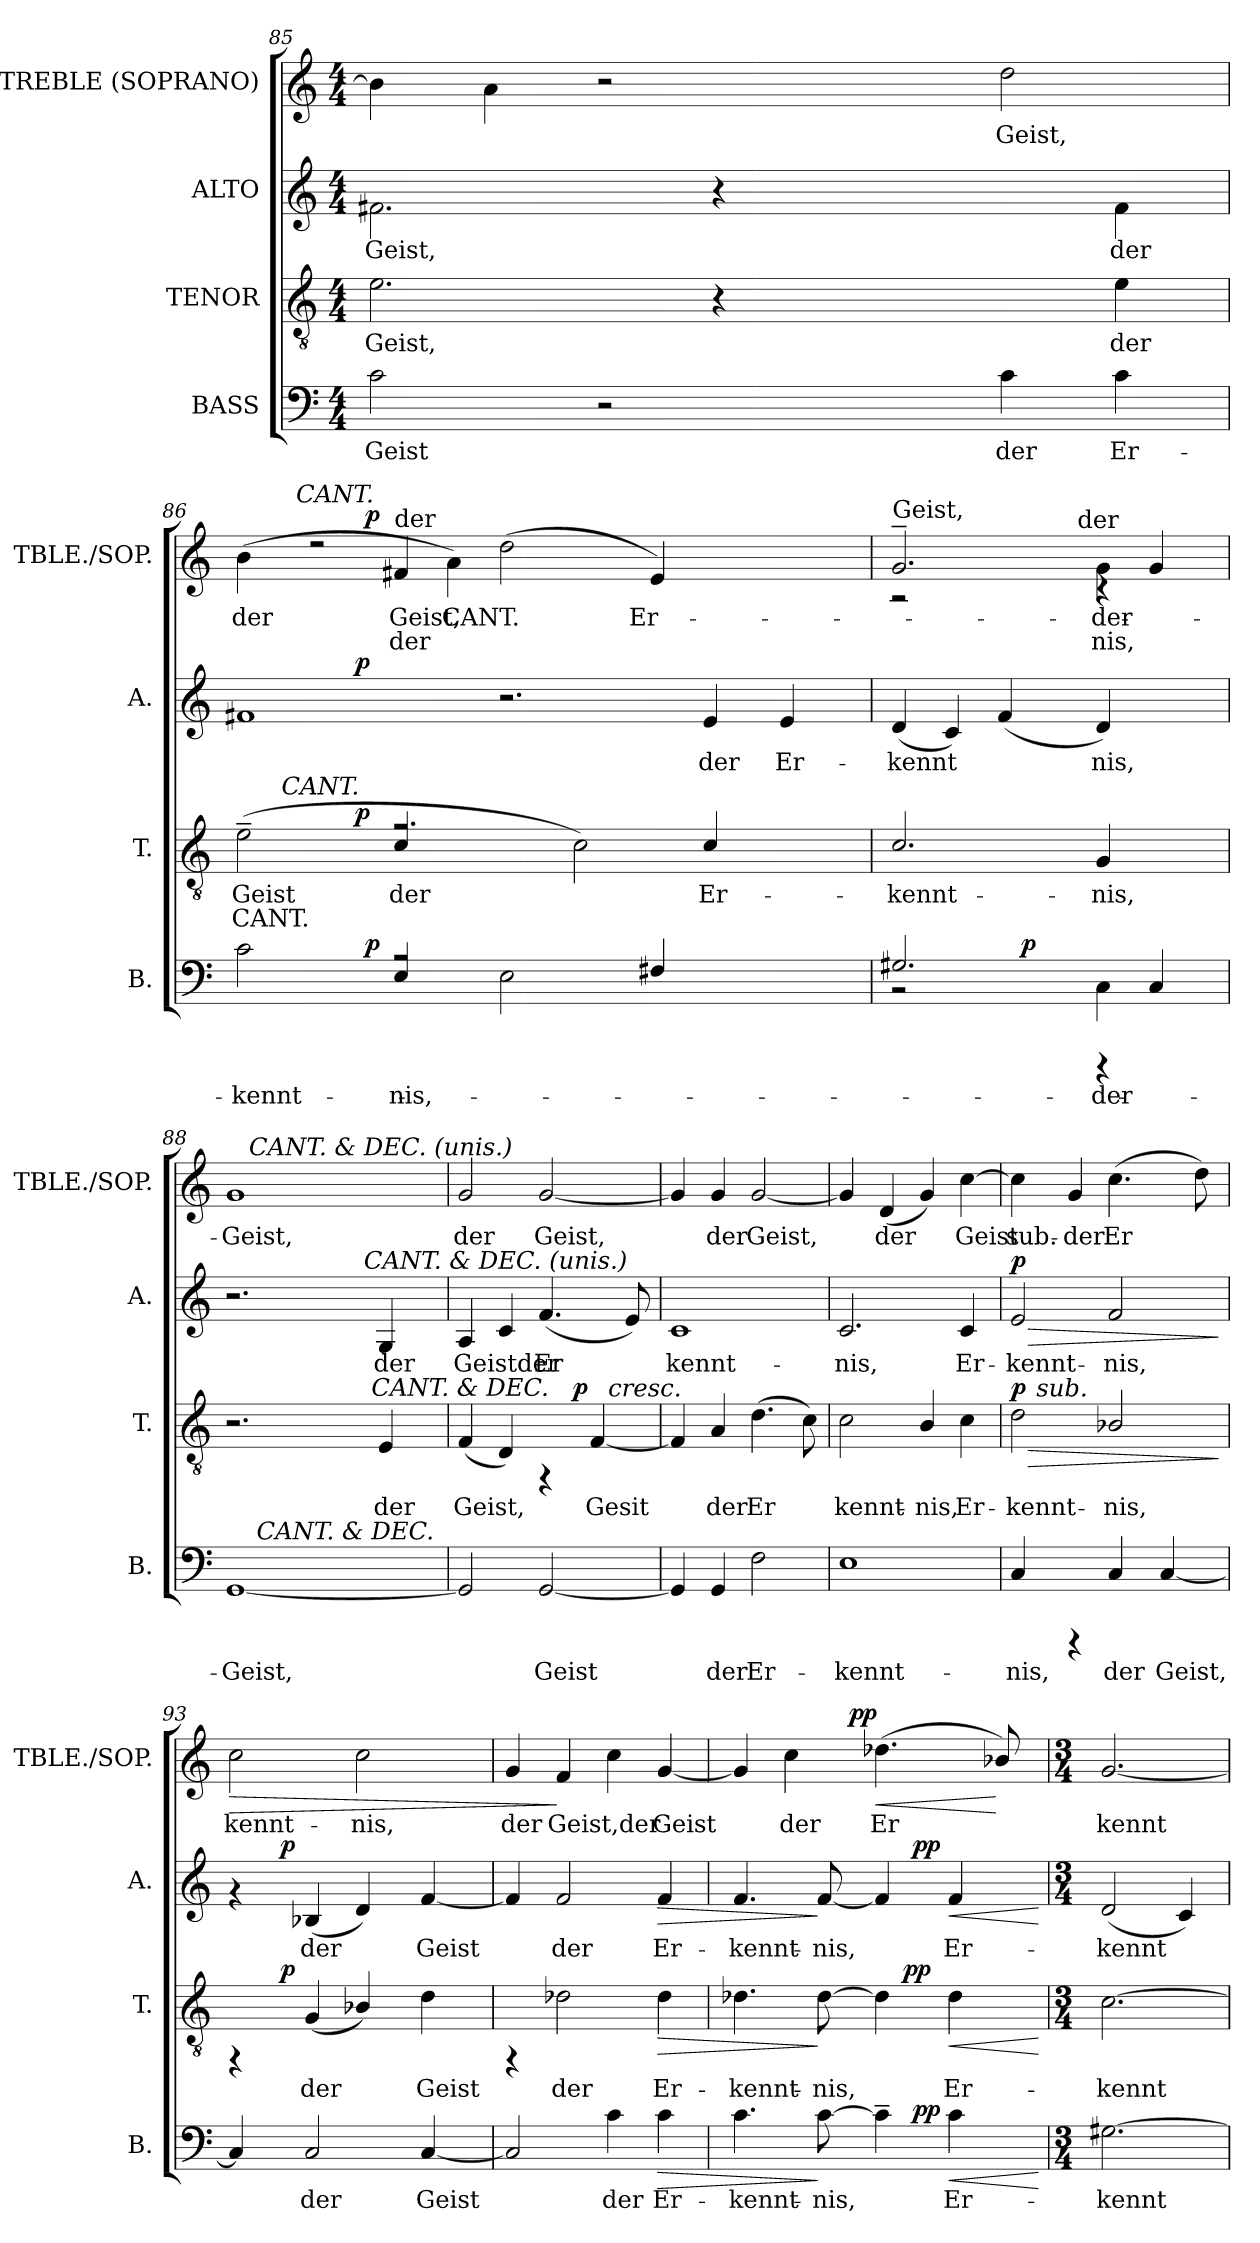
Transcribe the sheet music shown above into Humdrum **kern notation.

**kern	**text	**dynam	**kern	**text	**text	**dynam	**kern	**text	**dynam	**kern	**text	**text	**dynam
*part4	*part4	*part4	*part3	*part3	*part3	*part3	*part2	*part2	*part2	*part1	*part1	*part1	*part1
*staff4	*staff4	*staff4	*staff3	*staff3	*staff3	*staff3	*staff2	*staff2	*staff2	*staff1	*staff1	*staff1	*staff1
*I"BASS	*	*	*I"TENOR	*	*	*	*I"ALTO	*	*	*I"TREBLE  (SOPRANO)	*	*	*
*I'B.	*	*	*I'T.	*	*	*	*I'A.	*	*	*I'TBLE./SOP.	*	*	*
*clefF4	*	*	*clefGv2	*	*	*	*clefG2	*	*	*clefG2	*	*	*
*k[]	*	*	*k[]	*	*	*	*k[]	*	*	*k[]	*	*	*
*C:	*	*	*C:	*	*	*	*C:	*	*	*C:	*	*	*
*M4/4	*	*	*M4/4	*	*	*	*M4/4	*	*	*M4/4	*	*	*
=85	=85	=85	=85	=85	=85	=85	=85	=85	=85	=85	=85	=85	=85
!	!LO:LY:b:cj	!	!	!LO:LY:b:cj	!	!	!	!LO:LY:b:cj	!	!	!LO:LY:b:cj	!	!
2c\	Geist	.	2.e\	Geist,	.	.	2.f#X\	Geist,	.	4b\]	.	.	.
!	!	!	!	!	!	!	!	!	!	!	!LO:LY:b:cj	!	!
.	.	.	.	.	.	.	.	.	.	4a\	.	.	.
2r	.	.	.	.	.	.	.	.	.	2r	.	.	.
.	.	.	4r	.	.	.	4r	.	.	.	.	.	.
2ryy	.	.	2.ryy	.	.	.	2.ryy	.	.	2ryy	.	.	.
!	!LO:LY:b:cj	!	!	!	!	!	!	!	!	!	!LO:LY:b:cj	!	!
4c\	der	.	.	.	.	.	.	.	.	2dd\	Geist,	.	.
!	!LO:LY:b:cj	!	!	!LO:LY:b:cj	!	!	!	!LO:LY:b:cj	!	!	!	!	!
4c\	Er-	.	4e\	der	.	.	4f#\	der	.	.	.	.	.
=86	=86	=86	=86	=86	=86	=86	=86	=86	=86	=86	=86	=86	=86
!	!LO:LY:b:cj	!	!	!LO:LY:b:cj	!LO:LY:b:cj	!	!	!	!	!	!LO:LY:b:cj	!LO:LY:b:cj	!
*^	*	*	*^	*	*	*	*^	*	*	*^	*	*	*
*	*^	*	*	*	*^	*	*	*	*	*	*	*	*	*^	*	*	*
*	*	*	*	*	*	*	*^	*	*	*	*	*	*	*	*	*	*^	*	*	*
2c\	2ryy	4ryy	-kennt-	.	(<2e~>\	2ryy	4ryy	8.ryy	Geist	CANT.	.	1f#X	4ryy	.	.	(<4b\	2ryy	4ryy	8..ryy	der	.	.
!	!	!	!	!	!	!	!	!LO:TX:a:i:t=CANT.	!	!	!	!	!	!	!	!	!	!	!	!	!	!
.	.	.	.	.	.	.	.	1ryy	.	.	.	.	.	.	.	.	.	.	.	.	.	.
!	!	!	!	!	!	!	!	!	!	!	!	!	!	!	!	!	!	!	!LO:TX:a:i:t=CANT.	!	!	!
.	.	.	.	.	.	.	.	.	.	.	.	.	.	.	.	.	.	.	1ryy	.	.	.
.	.	8ryy	.	.	.	.	8ryy	.	.	.	.	.	8ryy	.	.	2r	.	8ryy	.	.	.	.
.	.	32ryy	.	.	.	.	64ryy	.	.	.	.	.	64ryy	.	.	.	.	32ryy	.	.	.	.
!	!	!	!	!	!	!	!	!	!	!	!LO:DY:b	!	!	!	!LO:DY:b	!	!	!	!	!	!	!
.	.	.	.	.	.	.	1ryy	.	.	.	p	.	1ryy	.	p	.	.	.	.	.	.	.
!	!	!	!	!LO:DY:a	!	!	!	!	!	!	!	!	!	!	!	!	!	!	!	!	!	!LO:DY:b
.	.	1ryy	.	p	.	.	.	.	.	.	.	.	.	.	.	.	.	1ryy	.	.	.	p
!	!	!	!	!	!	!	!	!	!	!	!	!	!	!	!	!	!LO:TX:a:t=der	!	!	!	!	!
!	!	!	!LO:LY:b:cj	!	!	!	!	!	!LO:LY:b:cj	!LO:LY:b:cj	!	!	!	!	!	!	!	!	!	!LO:LY:b:cj	!LO:LY:b:cj	!
2r	4E/	.	-nis,	.	2.r	4c/	.	.	der	.	.	.	.	.	.	.	4f#X/	.	.	Geist,	der	.
!	!	!	!	!	!	!	!	!	!	!	!	!	!	!	!	!	!	!	!	!LO:LY:b:cj	!LO:LY:b:cj	!
.	2ryy	.	.	.	.	4ryy	.	.	.	.	.	.	.	.	.	4a\)	2ryy	.	.	CANT.	.	.
2E\	.	.	.	.	.	1ryy	.	.	.	.	.	2.r	.	.	.	(>2dd\	.	.	.	.	.	.
.	.	.	.	.	.	.	.	1ryy	.	.	.	.	.	.	.	.	.	.	.	.	.	.
.	.	.	.	.	.	.	.	.	.	.	.	.	.	.	.	.	.	.	1ryy	.	.	.
.	1ryy	.	.	.	2c\)	.	.	.	.	.	.	.	.	.	.	.	1ryy	.	.	.	.	.
.	.	.	.	.	.	.	2ryy	.	.	.	.	.	2ryy	.	.	.	.	.	.	.	.	.
.	.	2ryy	.	.	.	.	.	.	.	.	.	.	.	.	.	.	.	2ryy	.	.	.	.
!	!	!	!LO:LY:b:cj	!	!	!	!	!	!	!	!	!	!	!	!	!	!	!	!	!LO:LY:b:cj	!LO:LY:b:cj	!
4F#X/	.	.	.	.	.	.	.	.	.	.	.	.	.	.	.	4e/)	.	.	.	Er-	-	.
!	!	!	!	!	!	!	!	!	!LO:LY:b:cj	!LO:LY:b:cj	!	!	!	!LO:LY:b:cj	!	!	!	!	!	!	!	!
2ryy	.	.	.	.	4c/	.	.	.	Er-	-	.	4e/	.	der	.	2ryy	.	.	.	.	.	.
.	.	.	.	.	.	.	4ryy	.	.	.	.	.	4ryy	.	.	.	.	.	.	.	.	.
.	.	4ryy	.	.	.	.	.	.	.	.	.	.	.	.	.	.	.	4ryy	.	.	.	.
!	!	!	!	!	!	!	!	!	!	!	!	!	!	!LO:LY:b:cj	!	!	!	!	!	!	!	!
.	.	.	.	.	4ryy	4ryy	.	.	.	.	.	4e/	.	Er-	.	.	.	.	.	.	.	.
.	.	.	.	.	.	.	16..ryy	.	.	.	.	.	16..ryy	.	.	.	.	.	.	.	.	.
.	.	16.ryy	.	.	.	.	.	.	.	.	.	.	.	.	.	.	.	16.ryy	.	.	.	.
.	.	.	.	.	.	.	.	16ryy	.	.	.	.	.	.	.	.	.	.	.	.	.	.
.	.	.	.	.	.	.	.	.	.	.	.	.	.	.	.	.	.	.	32ryy	.	.	.
=87	=87	=87	=87	=87	=87	=87	=87	=87	=87	=87	=87	=87	=87	=87	=87	=87	=87	=87	=87	=87	=87	=87
!	!	!	!	!	!	!	!	!	!	!	!	!	!	!	!	!LO:TX:a:t=Geist,	!	!	!	!	!	!
!	!	!	!	!	!	!	!	!	!LO:LY:b:cj	!	!	!	!	!LO:LY:b:cj	!	!	!	!	!	!	!	!
*	*	*	*	*	*v	*v	*v	*v	*	*	*	*	*	*	*	*	*	*v	*v	*	*	*
*	*	*	*	*	*	*	*	*	*v	*v	*	*	*	*	*	*	*	*
2.G#X/	2r	2ryy	.	.	2.c/	kennt-	.	.	(<4d/	-kennt-	.	2.g~</	2r	2ryy	.	.	.
!	!	!	!	!	!	!	!	!	!	!LO:LY:b:cj	!	!	!	!	!	!	!
.	.	.	.	.	.	.	.	.	4c/)	--	.	.	.	.	.	.	.
!	!	!	!	!	!	!	!	!	!	!LO:LY:b:cj	!	!	!	!	!	!	!
.	4ryy	16ryy	.	.	.	.	.	.	(<4f/	--	.	.	4ryy	8ryy	.	.	.
!	!	!	!	!LO:DY:b	!	!	!	!	!	!	!	!	!	!	!	!	!
.	.	2ryy	.	p	.	.	.	.	.	.	.	.	.	.	.	.	.
.	.	.	.	.	.	.	.	.	.	.	.	.	.	16ryy	.	.	.
.	.	.	.	.	.	.	.	.	.	.	.	.	.	64ryy	.	.	.
!	!	!	!	!	!	!	!	!	!	!	!	!	!	!LO:TX:a:t=der	!	!	!
.	.	.	.	.	.	.	.	.	.	.	.	.	.	2ryy	.	.	.
!	!	!	!LO:LY:b:cj	!	!	!LO:LY:b:cj	!	!	!	!LO:LY:b:cj	!	!	!	!	!LO:LY:b:cj	!LO:LY:b:cj	!
4rAAAA	4C\	.	der	.	4G/	-nis,	.	.	4d/)	-nis,	.	4rc	4g\	.	der	nis,	.
4C/	4ryy	.	.	.	4ryy	.	.	.	4ryy	.	.	4g/	4ryy	.	.	.	.
.	.	8.ryy	.	.	.	.	.	.	.	.	.	.	.	.	.	.	.
.	.	.	.	.	.	.	.	.	.	.	.	.	.	32.ryy	.	.	.
!!LO:PB:g=z
=88	=88	=88	=88	=88	=88	=88	=88	=88	=88	=88	=88	=88	=88	=88	=88	=88	=88
!	!	!	!LO:LY:b:cj	!	!	!	!	!	!	!	!	!	!	!	!LO:LY:b:cj	!	!
*	*v	*v	*	*	*^	*	*	*	*^	*	*	*	*v	*v	*	*	*
[<1GG	16..ryy	Geist,	.	2.r	2ryy	.	.	.	2.r	2ryy	.	.	1g	16.ryy	Geist,	.	.
!	!	!	!	!	!	!	!	!	!	!	!	!	!	!LO:TX:a:i:t=CANT. & DEC. (unis.)	!	!	!
.	.	.	.	.	.	.	.	.	.	.	.	.	.	2ryy	.	.	.
!	!LO:TX:a:i:t=CANT. & DEC.	!	!	!	!	!	!	!	!	!	!	!	!	!	!	!	!
.	2ryy	.	.	.	.	.	.	.	.	.	.	.	.	.	.	.	.
.	.	.	.	.	8...ryy	.	.	.	.	8..ryy	.	.	.	.	.	.	.
.	.	.	.	.	.	.	.	.	.	.	.	.	.	4ryy	.	.	.
.	4ryy	.	.	.	.	.	.	.	.	.	.	.	.	.	.	.	.
!	!	!	!	!	!	!	!	!	!	!LO:TX:a:i:t=CANT. & DEC. (unis.)	!	!	!	!	!	!	!
.	.	.	.	.	.	.	.	.	.	4ryy	.	.	.	.	.	.	.
!	!	!	!	!	!LO:TX:a:i:t=CANT. & DEC.	!	!	!	!	!	!	!	!	!	!	!	!
.	.	.	.	.	4ryy	.	.	.	.	.	.	.	.	.	.	.	.
!	!	!	!	!	!	!LO:LY:b:cj	!	!	!	!	!LO:LY:b:cj	!	!	!	!	!	!
.	.	.	.	4E/	.	der	.	.	4G/	.	der	.	.	.	.	.	.
.	.	.	.	.	.	.	.	.	.	.	.	.	.	8ryy	.	.	.
.	8ryy	.	.	.	.	.	.	.	.	.	.	.	.	.	.	.	.
.	.	.	.	.	.	.	.	.	.	32ryy	.	.	.	32ryy	.	.	.
.	64ryy	.	.	.	64ryy	.	.	.	.	.	.	.	.	.	.	.	.
=89	=89	=89	=89	=89	=89	=89	=89	=89	=89	=89	=89	=89	=89	=89	=89	=89	=89
!	!	!LO:LY:b:cj	!	!	!	!LO:LY:b:cj	!	!	!	!	!LO:LY:b:cj	!	!	!	!LO:LY:b:cj	!	!
*	*	*	*	*	*	*	*	*	*v	*v	*	*	*	*	*	*	*
*v	*v	*	*	*	*^	*	*	*	*	*	*	*v	*v	*	*	*
2GG/]	.	.	(<4F/	2ryy	2ryy	Geist,	.	.	4A/	Geistder	.	2g/	der	.	.
!	!	!	!	!	!	!LO:LY:b:cj	!	!	!	!LO:LY:b:cj	!	!	!	!	!
.	.	.	4D/)	.	.	.	.	.	4c/	.	.	.	.	.	.
!	!LO:LY:b:cj	!	!	!	!	!	!	!	!	!LO:LY:b:cj	!	!	!LO:LY:b:cj	!	!
[<2GG/	Geist	.	4rFF	8.ryy	4ryy	.	.	.	(<4.f/	Er	.	[<2g/	Geist,	.	.
!	!	!	!	!	!	!	!	!LO:DY:a	!	!	!	!	!	!	!
.	.	.	.	4ryy	.	.	.	p	.	.	.	.	.	.	.
!	!	!	!	!	!	!LO:LY:b:cj	!	!	!	!	!	!	!	!	!
.	.	.	[<4F/	.	16ryy	Gesit	.	.	.	.	.	.	.	.	.
!	!	!	!	!	!LO:TX:a:i:t=cresc.	!	!	!	!	!	!	!	!	!	!
.	.	.	.	.	8.ryy	.	.	.	.	.	.	.	.	.	.
!	!	!	!	!	!	!	!	!	!	!LO:LY:b:cj	!	!	!	!	!
.	.	.	.	.	.	.	.	.	8e/)	.	.	.	.	.	.
.	.	.	.	16ryy	.	.	.	.	.	.	.	.	.	.	.
=90	=90	=90	=90	=90	=90	=90	=90	=90	=90	=90	=90	=90	=90	=90	=90
!	!LO:LY:b:cj	!	!	!	!	!LO:LY:b:cj	!	!	!	!LO:LY:b:cj	!	!	!LO:LY:b:cj	!	!
*	*	*	*v	*v	*v	*	*	*	*	*	*	*	*	*	*
4GG/]	.	.	4F/]	.	.	.	1c	kennt-	.	4g/]	.	.	.
!	!LO:LY:b:cj	!	!	!LO:LY:b:cj	!	!	!	!	!	!	!LO:LY:b:cj	!	!
4GG/	der	.	4A/	der	.	.	.	.	.	4g/	der	.	.
!	!LO:LY:b:cj	!	!	!LO:LY:b:cj	!	!	!	!	!	!	!LO:LY:b:cj	!	!
2F\	Er-	.	(>4.d\	Er	.	.	.	.	.	[<2g/	Geist,	.	.
!	!	!	!	!LO:LY:b:cj	!	!	!	!	!	!	!	!	!
.	.	.	8c\)	.	.	.	.	.	.	.	.	.	.
=91	=91	=91	=91	=91	=91	=91	=91	=91	=91	=91	=91	=91	=91
!	!LO:LY:b:cj	!	!	!LO:LY:b:cj	!	!	!	!LO:LY:b:cj	!	!	!LO:LY:b:cj	!	!
1E	-kennt-	.	2c\	kennt-	.	.	2.c/	-nis,	.	4g/]	.	.	.
!	!	!	!	!	!	!	!	!	!	!	!LO:LY:b:cj	!	!
.	.	.	.	.	.	.	.	.	.	(<4d/	der	.	.
!	!	!	!	!LO:LY:b:cj	!	!	!	!	!	!	!LO:LY:b:cj	!	!
.	.	.	4B/	-nis,	.	.	.	.	.	4g/)	.	.	.
!	!	!	!	!LO:LY:b:cj	!	!	!	!LO:LY:b:cj	!	!	!LO:LY:b:cj	!	!
.	.	.	4c\	Er-	.	.	4c/	Er-	.	[>4cc\	Geist	.	.
=92	=92	=92	=92	=92	=92	=92	=92	=92	=92	=92	=92	=92	=92
!	!LO:LY:b:cj	!	!	!LO:LY:b:cj	!	!LO:HP:b	!	!LO:LY:b:cj	!LO:HP:b	!	!LO:LY:b:cj	!	!
!	!	!	!	!	!	!LO:DY:n=1:a	!	!	!LO:DY:n=1:a	!	!	!	!
*	*	*	*^	*	*	*	*	*	*	*	*	*	*
4C/	-nis,	.	2d\	16ryy	-kennt-	.	> p	2e/	-kennt-	> p	4cc\]	sub.-	.	.
.	.	.	.	64ryy	.	.	.	.	.	.	.	.	.	.
!	!	!	!	!LO:TX:a:i:t=sub.	!	!	!	!	!	!	!	!	!	!
.	.	.	.	2ryy	.	.	.	.	.	.	.	.	.	.
!	!	!	!	!	!	!	!	!	!	!	!	!LO:LY:b:cj	!	!
4rCCC	.	.	.	.	.	.	.	.	.	.	4g/	-der	.	.
!	!LO:LY:b:cj	!	!	!	!LO:LY:b:cj	!	!	!	!LO:LY:b:cj	!	!	!LO:LY:b:cj	!	!
4C/	der	.	2B-X/	.	-nis,	.	.	2f/	-nis,	.	(>4.cc\	Er	.	.
.	.	.	.	4ryy	.	.	.	.	.	.	.	.	.	.
!	!LO:LY:b:cj	!	!	!	!	!	!	!	!	!	!	!	!	!
[>4C/	Geist,	.	.	.	.	.	.	.	.	.	.	.	.	.
.	.	.	.	8ryy	.	.	.	.	.	.	.	.	.	.
!	!	!	!	!	!	!	!	!	!	!	!	!LO:LY:b:cj	!	!
.	.	.	.	.	.	.	.	.	.	.	8dd\)	.	.	.
.	.	.	.	32.ryy	.	.	.	.	.	.	.	.	.	.
.	.	.	.	.	.	.	]	.	.	]	.	.	.	.
!!LO:PB:g=z
=93	=93	=93	=93	=93	=93	=93	=93	=93	=93	=93	=93	=93	=93	=93
!	!LO:LY:b:cj	!	!	!	!	!	!	!	!	!	!	!LO:LY:b:cj	!	!LO:HP:b
*	*	*	*	*	*	*	*	*^	*	*	*	*	*	*
4C/]	.	.	4rFF	8ryy	.	.	.	4rf	8ryy	.	.	2cc\	kennt-	.	>
.	.	.	.	32.ryy	.	.	.	.	32.ryy	.	.	.	.	.	.
!	!	!	!	!	!	!	!LO:DY:a	!	!	!	!LO:DY:a	!	!	!	!
.	.	.	.	2ryy	.	.	p	.	2ryy	.	p	.	.	.	.
!	!LO:LY:b:cj	!	!	!	!LO:LY:b:cj	!	!	!	!	!LO:LY:b:cj	!	!	!	!	!
2C/	der	.	(<4G/	.	der	.	.	(<4B-X/	.	der	.	.	.	.	.
!	!	!	!	!	!LO:LY:b:cj	!	!	!	!	!LO:LY:b:cj	!	!	!LO:LY:b:cj	!	!
.	.	.	4B-X/)	.	.	.	.	4d/)	.	.	.	2cc\	-nis,	.	.
.	.	.	.	4ryy	.	.	.	.	4ryy	.	.	.	.	.	.
!	!LO:LY:b:cj	!	!	!	!LO:LY:b:cj	!	!	!	!	!LO:LY:b:cj	!	!	!	!	!
[<4C/	Geist	.	4d\	.	Geist	.	.	[<4f/	.	Geist	.	.	.	.	.
.	.	.	.	16ryy	.	.	.	.	16ryy	.	.	.	.	.	.
.	.	.	.	64ryy	.	.	.	.	64ryy	.	.	.	.	.	.
=94	=94	=94	=94	=94	=94	=94	=94	=94	=94	=94	=94	=94	=94	=94	=94
!	!LO:LY:b:cj	!	!	!	!	!	!	!	!	!LO:LY:b:cj	!	!	!LO:LY:b:cj	!	!
*	*	*	*v	*v	*	*	*	*	*	*	*	*	*	*	*
*	*	*	*	*	*	*	*v	*v	*	*	*	*	*	*
2C/]	.	.	4rFF	.	.	.	4f/]	.	.	4g/	der	.	.
!	!	!	!	!LO:LY:b:cj	!	!	!	!LO:LY:b:cj	!	!	!LO:LY:b:cj	!	!
.	.	.	2d-X\	der	.	.	2f/	der	.	4f/	Geist,der	.	]
!	!LO:LY:b:cj	!	!	!	!	!	!	!	!	!	!LO:LY:b:cj	!	!
4c\	der	.	.	.	.	.	.	.	.	4cc\	.	.	.
!	!LO:LY:b:cj	!LO:HP:b	!	!LO:LY:b:cj	!	!LO:HP:b	!	!LO:LY:b:cj	!LO:HP:b	!	!LO:LY:b:cj	!	!
4c\	Er-	>	4d-\	Er-	.	>	4f/	Er-	>	[<4g/	Geist	.	.
=95	=95	=95	=95	=95	=95	=95	=95	=95	=95	=95	=95	=95	=95
!	!LO:LY:b:cj	!	!	!LO:LY:b:cj	!	!	!	!LO:LY:b:cj	!	!	!LO:LY:b:cj	!	!
*^	*	*	*^	*	*	*	*^	*	*	*^	*	*	*
4.c\	2ryy	-kennt-	.	4.d-X\	2ryy	-kennt-	.	.	4.f/	2ryy	-kennt-	.	4g/]	4ryy	.	.	.
!	!	!	!	!	!	!	!	!	!	!	!	!	!	!	!LO:LY:b:cj	!	!
.	.	.	.	.	.	.	.	.	.	.	.	.	4cc\	8ryy	der	.	.
!	!	!LO:LY:b:cj	!	!	!	!LO:LY:b:cj	!	!	!	!	!LO:LY:b:cj	!	!	!	!	!	!
[>8c\	.	-nis,	]	[>8d-\	.	-nis,	.	]	[<8f/	.	-nis,	]	.	16ryy	.	.	.
.	.	.	.	.	.	.	.	.	.	.	.	.	.	64ryy	.	.	.
!	!	!	!	!	!	!	!	!	!	!	!	!	!	!	!	!	!LO:DY:a
.	.	.	.	.	.	.	.	.	.	.	.	.	.	2ryy	.	.	pp
!	!	!LO:LY:b:cj	!	!	!	!LO:LY:b:cj	!	!	!	!	!LO:LY:b:cj	!	!	!	!LO:LY:b:cj	!	!LO:HP:b
4c~>\]	16..ryy	.	.	4d-\]	16.ryy	.	.	.	4f/]	16..ryy	.	.	(>4.dd-X\	.	Er	.	<
!	!	!	!	!	!	!	!	!LO:DY:a	!	!	!	!	!	!	!	!	!
.	.	.	.	.	4ryy	.	.	pp	.	.	.	.	.	.	.	.	.
!	!	!	!LO:DY:a	!	!	!	!	!	!	!	!	!LO:DY:a	!	!	!	!	!
.	4ryy	.	pp	.	.	.	.	.	.	4ryy	.	pp	.	.	.	.	.
!	!	!LO:LY:b:cj	!LO:HP:b	!	!	!LO:LY:b:cj	!	!LO:HP:b	!	!	!LO:LY:b:cj	!LO:HP:b	!	!	!	!	!
4c\	.	Er-	<	4d-\	.	Er-	.	<	4f/	.	Er-	<	.	.	.	.	.
.	.	.	.	.	8ryy	.	.	.	.	.	.	.	.	.	.	.	.
.	8ryy	.	.	.	.	.	.	.	.	8ryy	.	.	.	.	.	.	.
!	!	!	!	!	!	!	!	!	!	!	!	!	!	!	!LO:LY:b:cj	!	!
.	.	.	.	.	.	.	.	.	.	.	.	.	8b-X/)	.	.	.	[
.	.	.	.	.	.	.	.	.	.	.	.	.	.	32.ryy	.	.	.
.	.	.	.	.	32ryy	.	.	.	.	.	.	.	.	.	.	.	.
.	64ryy	.	.	.	.	.	.	.	.	64ryy	.	.	.	.	.	.	.
.	.	.	[	.	.	.	.	[	.	.	.	[	.	.	.	.	.
*v	*v	*	*	*	*	*	*	*	*v	*v	*	*	*v	*v	*	*	*
*	*	*	*v	*v	*	*	*	*	*	*	*	*	*	*
=96	=96	=96	=96	=96	=96	=96	=96	=96	=96	=96	=96	=96	=96
*M3/4	*	*	*M3/4	*	*	*	*M3/4	*	*	*M3/4	*	*	*
*^	*	*	*^	*	*	*	*^	*	*	*^	*	*	*
!	!	!LO:LY:b:cj	!	!	!	!LO:LY:b:cj	!	!	!	!	!LO:LY:b:cj	!	!	!	!LO:LY:b:cj	!	!
*v	*v	*	*	*	*	*	*	*	*v	*v	*	*	*v	*v	*	*	*
*	*	*	*v	*v	*	*	*	*	*	*	*	*	*	*
[>2.G#X\	-kennt	.	[>2.c\	-kennt	.	.	(<2d/	-kennt	.	[<2.g/	kennt	.	.
!	!	!	!	!	!	!	!	!LO:LY:b:cj	!	!	!	!	!
.	.	.	.	.	.	.	4c/)	.	.	.	.	.	.
=	=	=	=	=	=	=	=	=	=	=	=	=	=
*-	*-	*-	*-	*-	*-	*-	*-	*-	*-	*-	*-	*-	*-
